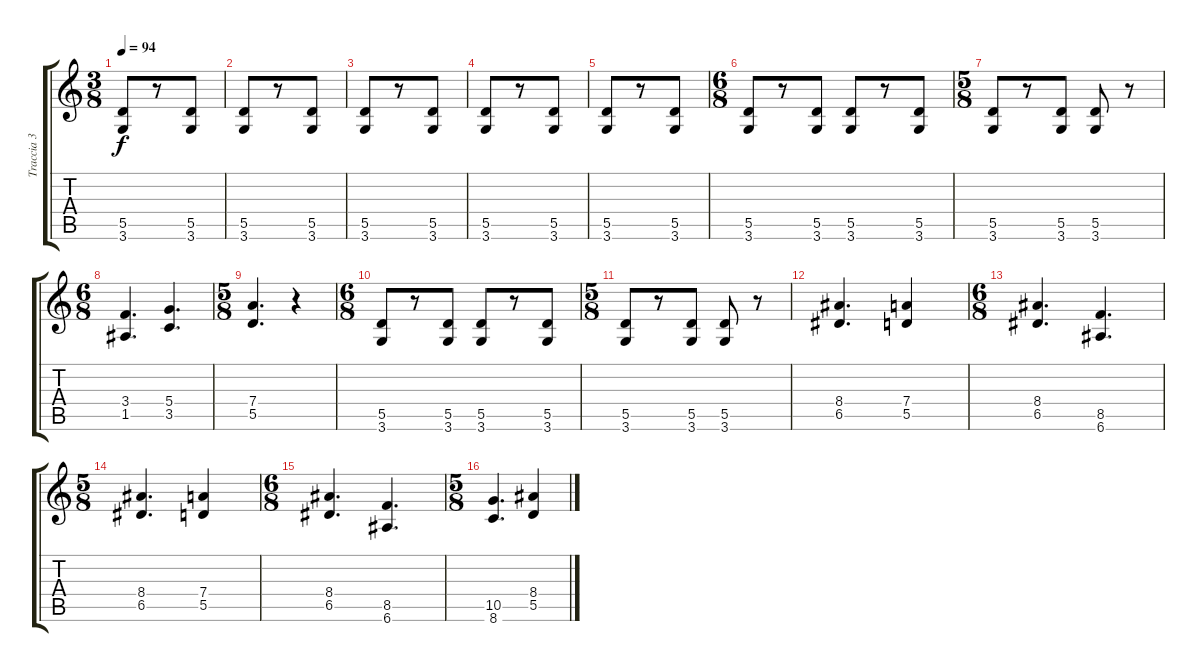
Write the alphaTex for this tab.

\track ("Traccia 3" "Traccia 3") {instrument distortionguitar}
\staff {score tabs}
\tuning (E4 B3 G3 D3 A2 E2) {hide}
\ts (3 8)
\tempo 94
\clef g2
\ks c
(5.5 3.6).8{dy f} r.8 (5.5 3.6).8 |
(5.5 3.6).8 r.8 (5.5 3.6).8 |
(5.5 3.6).8 r.8 (5.5 3.6).8 |
(5.5 3.6).8 r.8 (5.5 3.6).8 |
(5.5 3.6).8 r.8 (5.5 3.6).8 |
\ts (6 8)
(5.5 3.6).8 r.8 (5.5 3.6).8 (5.5 3.6).8 r.8 (5.5 3.6).8 |
\ts (5 8)
(5.5 3.6).8 r.8 (5.5 3.6).8 (5.5 3.6).8 r.8 |
\ts (6 8)
(3.4 1.5).4{d} (5.4 3.5).4{d} |
\ts (5 8)
(7.4 5.5).4{d} r.4 |
\ts (6 8)
(5.5 3.6).8 r.8 (5.5 3.6).8 (5.5 3.6).8 r.8 (5.5 3.6).8 |
\ts (5 8)
(5.5 3.6).8 r.8 (5.5 3.6).8 (5.5 3.6).8 r.8 |
(8.4 6.5).4{d} (7.4 5.5).4 |
\ts (6 8)
(8.4 6.5).4{d} (8.5 6.6).4{d} |
\ts (5 8)
(8.4 6.5).4{d} (7.4 5.5).4 |
\ts (6 8)
(8.4 6.5).4{d} (8.5 6.6).4{d} |
\ts (5 8)
(10.5 8.6).4{d} (8.4 5.5).4
